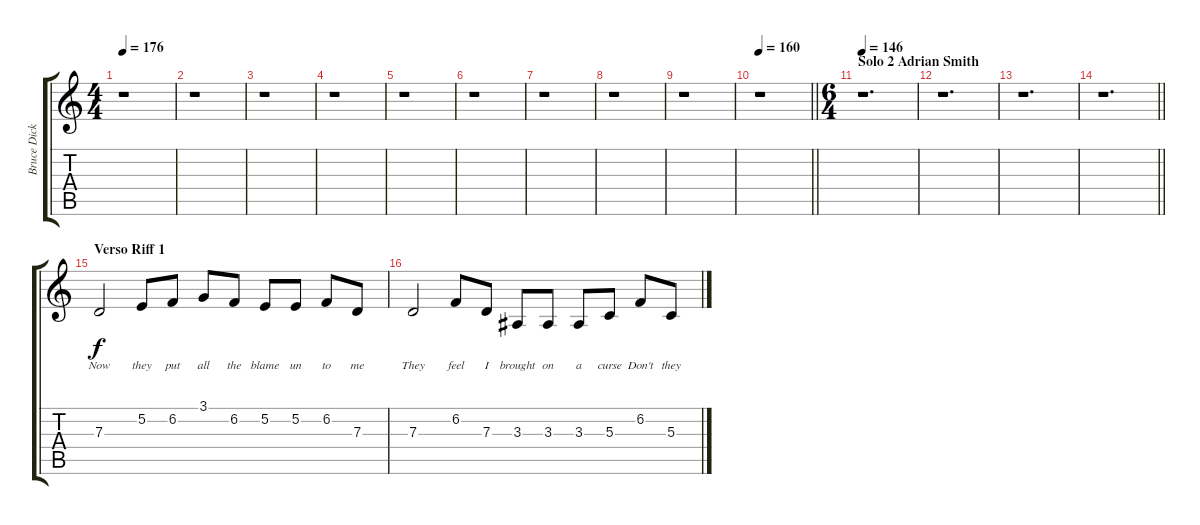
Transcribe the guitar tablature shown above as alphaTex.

\track ("Bruce Dickinson" "Bruce Dick") {instrument lead2sawtooth}
\staff {score tabs}
\tuning (E4 B3 G3 D3 A2 E2) {hide}
\ts (4 4)
\tempo 176
\clef g2
\ks c
r.1{dy f} |
r.1 |
r.1 |
r.1 |
r.1 |
r.1 |
r.1 |
r.1 |
r.1 |
\tempo 160
\barLineRight lightlight
r.1 |
\ts (6 4)
\section ("" "Solo 2 Adrian Smith")
\tempo 146
r.1{d} |
r.1{d} |
r.1{d} |
\barLineRight lightlight
r.1{d} |
\section ("" "Verso Riff 1")
7.3.2{lyrics (0 "Now") lyrics (1 "") lyrics (2 "") lyrics (3 "") lyrics (4 "")} 5.2.8{lyrics (0 "they") lyrics (1 "") lyrics (2 "") lyrics (3 "") lyrics (4 "")} 6.2.8{lyrics (0 "put") lyrics (1 "") lyrics (2 "") lyrics (3 "") lyrics (4 "")} 3.1.8{lyrics (0 "all") lyrics (1 "") lyrics (2 "") lyrics (3 "") lyrics (4 "")} 6.2.8{lyrics (0 "the") lyrics (1 "") lyrics (2 "") lyrics (3 "") lyrics (4 "")} 5.2.8{lyrics (0 "blame") lyrics (1 "") lyrics (2 "") lyrics (3 "") lyrics (4 "")} 5.2.8{lyrics (0 "un") lyrics (1 "") lyrics (2 "") lyrics (3 "") lyrics (4 "")} 6.2.8{lyrics (0 "to") lyrics (1 "") lyrics (2 "") lyrics (3 "") lyrics (4 "")} 7.3.8{lyrics (0 "me") lyrics (1 "") lyrics (2 "") lyrics (3 "") lyrics (4 "")} |
7.3.2{lyrics (0 "They") lyrics (1 "") lyrics (2 "") lyrics (3 "") lyrics (4 "")} 6.2.8{lyrics (0 "feel") lyrics (1 "") lyrics (2 "") lyrics (3 "") lyrics (4 "")} 7.3.8{lyrics (0 "I") lyrics (1 "") lyrics (2 "") lyrics (3 "") lyrics (4 "")} 3.3.8{lyrics (0 "brought") lyrics (1 "") lyrics (2 "") lyrics (3 "") lyrics (4 "")} 3.3.8{lyrics (0 "on") lyrics (1 "") lyrics (2 "") lyrics (3 "") lyrics (4 "")} 3.3.8{lyrics (0 "a") lyrics (1 "") lyrics (2 "") lyrics (3 "") lyrics (4 "")} 5.3.8{lyrics (0 "curse") lyrics (1 "") lyrics (2 "") lyrics (3 "") lyrics (4 "")} 6.2.8{lyrics (0 "Don't") lyrics (1 "") lyrics (2 "") lyrics (3 "") lyrics (4 "")} 5.3.8{lyrics (0 "they") lyrics (1 "") lyrics (2 "") lyrics (3 "") lyrics (4 "")}
